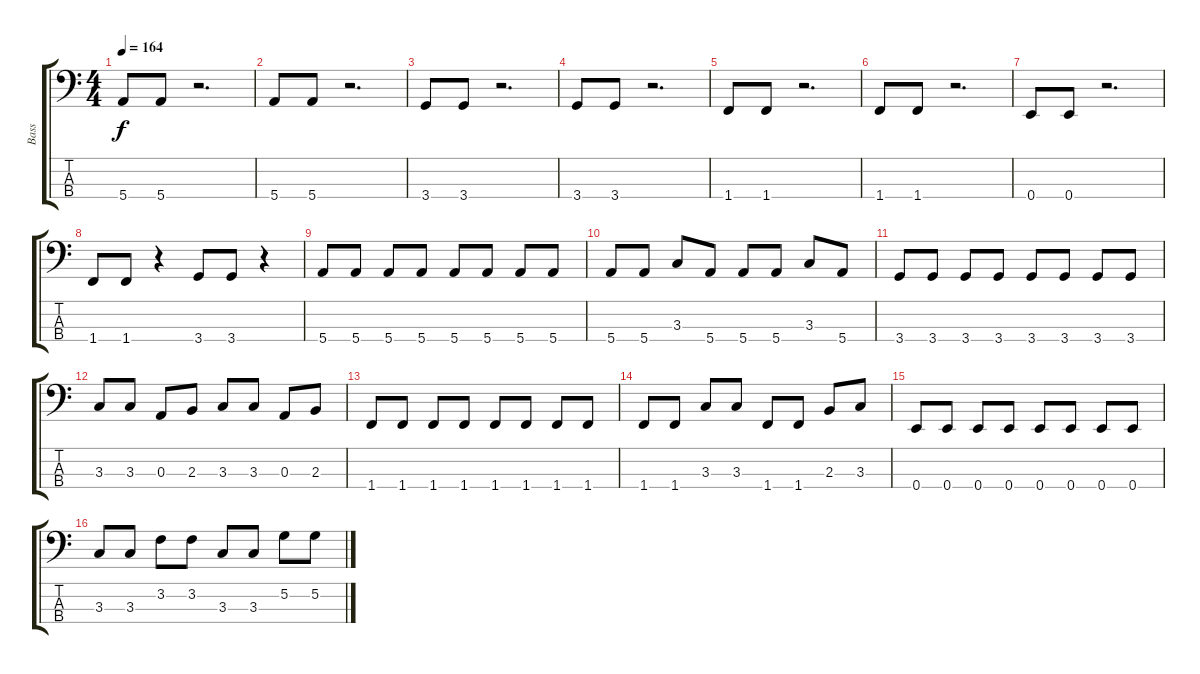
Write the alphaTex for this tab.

\track ("Bass" "Bass") {instrument electricbassfinger}
\staff {score tabs}
\tuning (G2 D2 A1 E1) {hide}
\ts (4 4)
\tempo 164
\clef f4
\ks c
5.4.8{dy f} 5.4.8 r.2{d} |
5.4.8 5.4.8 r.2{d} |
3.4.8 3.4.8 r.2{d} |
3.4.8 3.4.8 r.2{d} |
1.4.8 1.4.8 r.2{d} |
1.4.8 1.4.8 r.2{d} |
0.4.8 0.4.8 r.2{d} |
1.4.8 1.4.8 r.4 3.4.8 3.4.8 r.4 |
5.4.8 5.4.8 5.4.8 5.4.8 5.4.8 5.4.8 5.4.8 5.4.8 |
5.4.8 5.4.8 3.3.8 5.4.8 5.4.8 5.4.8 3.3.8 5.4.8 |
3.4.8 3.4.8 3.4.8 3.4.8 3.4.8 3.4.8 3.4.8 3.4.8 |
3.3.8 3.3.8 0.3.8 2.3.8 3.3.8 3.3.8 0.3.8 2.3.8 |
1.4.8 1.4.8 1.4.8 1.4.8 1.4.8 1.4.8 1.4.8 1.4.8 |
1.4.8 1.4.8 3.3.8 3.3.8 1.4.8 1.4.8 2.3.8 3.3.8 |
0.4.8 0.4.8 0.4.8 0.4.8 0.4.8 0.4.8 0.4.8 0.4.8 |
3.3.8 3.3.8 3.2.8 3.2.8 3.3.8 3.3.8 5.2.8 5.2.8
